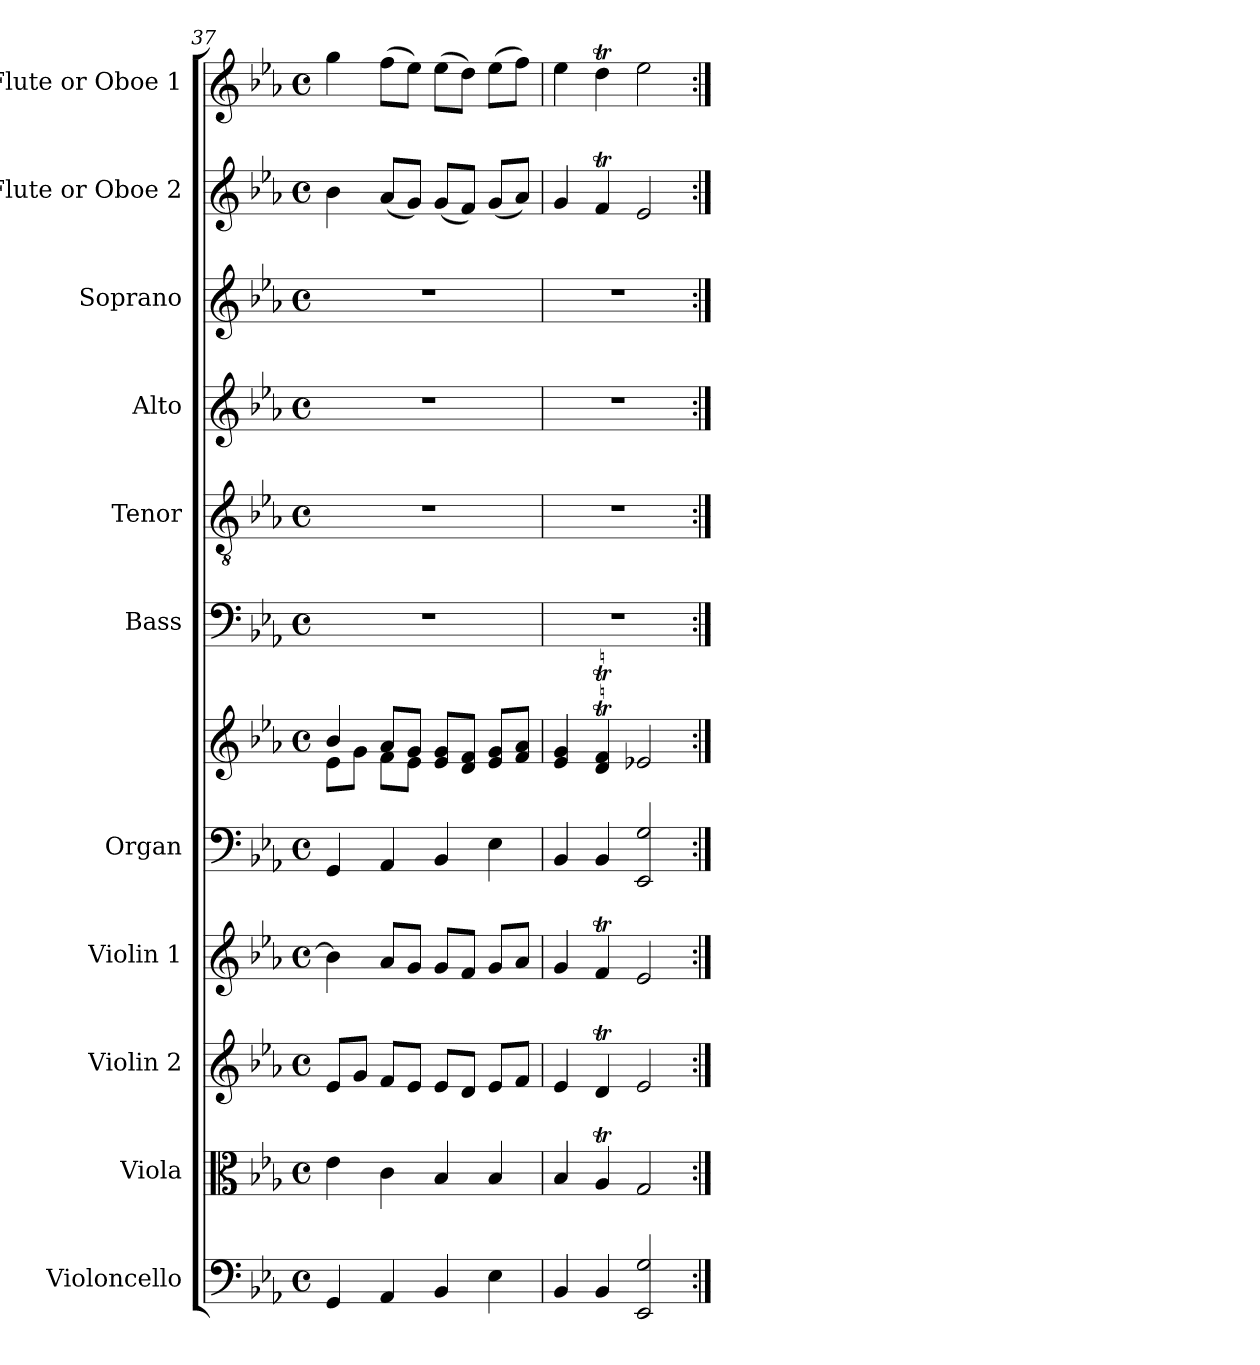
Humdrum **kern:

**kern	**kern	**kern	**kern	**kern	**kern	**kern	**kern	**kern	**kern	**kern	**kern
*part11	*part10	*part9	*part8	*part7	*part7	*part6	*part5	*part4	*part3	*part2	*part1
*staff12	*staff11	*staff10	*staff9	*staff8	*staff7	*staff6	*staff5	*staff4	*staff3	*staff2	*staff1
*I"Violoncello	*I"Viola	*I"Violin 2	*I"Violin 1	*I"Organ	*	*I"Bass	*I"Tenor	*I"Alto	*I"Soprano	*I"Flute or Oboe 2	*I"Flute or Oboe 1
*I'Vc.	*I'Vla.	*I'Vln. 2	*I'Vln. 1	*I'Org.	*	*I'B.	*I'T.	*I'A.	*I'S.	*I'Fl. or Ob. 2	*I'Fl. or Ob. 1
*clefF4	*clefC3	*clefG2	*clefG2	*clefF4	*clefG2	*clefF4	*clefGv2	*clefG2	*clefG2	*clefG2	*clefG2
*	*	*	*	*	*	*	*ITrd7c12	*	*	*	*
*k[b-e-a-]	*k[b-e-a-]	*k[b-e-a-]	*k[b-e-a-]	*k[b-e-a-]	*k[b-e-a-]	*k[b-e-a-]	*k[b-e-a-]	*k[b-e-a-]	*k[b-e-a-]	*k[b-e-a-]	*k[b-e-a-]
*E-:	*E-:	*E-:	*E-:	*E-:	*E-:	*E-:	*E-:	*E-:	*E-:	*E-:	*E-:
*M4/4	*M4/4	*M4/4	*M4/4	*M4/4	*M4/4	*M4/4	*M4/4	*M4/4	*M4/4	*M4/4	*M4/4
*met(c)	*met(c)	*met(c)	*met(c)	*met(c)	*met(c)	*met(c)	*met(c)	*met(c)	*met(c)	*met(c)	*met(c)
=37	=37	=37	=37	=37	=37	=37	=37	=37	=37	=37	=37
*	*	*	*	*	*^	*	*	*	*	*	*
4GGi/	4e-i\	8e-i/L	4b-i\]	4GGi/	4b-i/	8e-i\L	1r	1r	1r	1r	4b-i\	4ggi\
.	.	8gi/J	.	.	.	8gi\J	.	.	.	.	.	.
4AA-i/	4ci\	8fi/L	8a-i/L	4AA-i/	8a-i/L	8fi\L	.	.	.	.	(8a-i/L	(8ffi\L
.	.	8e-i/J	8gi/J	.	8gi/J	8e-i\J	.	.	.	.	8gi/J)	8ee-i\J)
4BB-i/	4B-i/	8e-i/L	8gi/L	4BB-i/	8e-i/ 8gi/L	2ryy	.	.	.	.	(8gi/L	(8ee-i\L
.	.	8di/J	8fi/J	.	8di/ 8fi/J	.	.	.	.	.	8fi/J)	8ddi\J)
4E-i\	4B-i/	8e-i/L	8gi/L	4E-i\	8e-i/ 8gi/L	.	.	.	.	.	(8gi/L	(8ee-i\L
.	.	8fi/J	8a-i/J	.	8fi/ 8a-i/J	.	.	.	.	.	8a-i/J)	8ffi\J)
*	*	*	*	*	*v	*v	*	*	*	*	*	*
=38	=38	=38	=38	=38	=38	=38	=38	=38	=38	=38	=38
4BB-i/	4B-i/	4e-i/	4gi/	4BB-i/	4e-i/ 4gi	1r	1r	1r	1r	4gi/	4ee-i\
4BB-i/	4A-Ti/	4dti/	4fTi/	4BB-i/	4di/T 4fiT	.	.	.	.	4fTi/	4ddti\
2EE-i/ 2Gi	2Gi/	2e-i/	2e-i/	2EE-i/ 2Gi	2e-i/	.	.	.	.	2e-i/	2ee-i\
=:|!	=:|!	=:|!	=:|!	=:|!	=:|!	=:|!	=:|!	=:|!	=:|!	=:|!	=:|!
*-	*-	*-	*-	*-	*-	*-	*-	*-	*-	*-	*-
